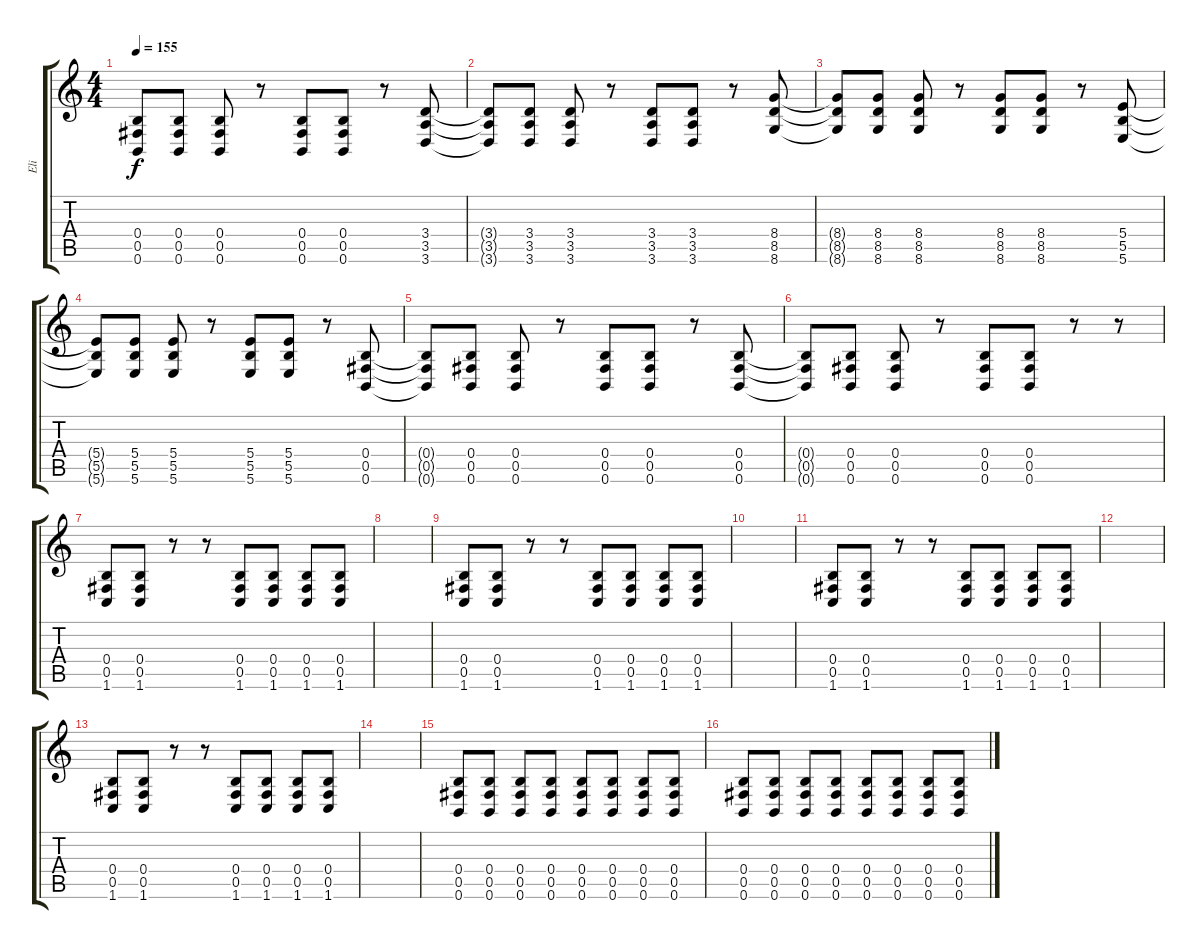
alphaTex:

\track ("Eli" "Eli") {instrument distortionguitar}
\staff {score tabs}
\tuning (Db4 Ab3 E3 B2 Gb2 B1) {hide}
\ts (4 4)
\tempo 155
\clef g2
\ks c
(0.4{t} 0.5{t} 0.6{t}).8{dy f} (0.4 0.5 0.6).8 (0.4 0.5 0.6).8 r.8 (0.4 0.5 0.6).8 (0.4 0.5 0.6).8 r.8 (3.4 3.5 3.6).8 |
(3.4{t} 3.5{t} 3.6{t}).8 (3.4 3.5 3.6).8 (3.4 3.5 3.6).8 r.8 (3.4 3.5 3.6).8 (3.4 3.5 3.6).8 r.8 (8.4 8.5 8.6).8 |
(8.4{t} 8.5{t} 8.6{t}).8 (8.4 8.5 8.6).8 (8.4 8.5 8.6).8 r.8 (8.4 8.5 8.6).8 (8.4 8.5 8.6).8 r.8 (5.4 5.5 5.6).8 |
(5.4{t} 5.5{t} 5.6{t}).8 (5.4 5.5 5.6).8 (5.4 5.5 5.6).8 r.8 (5.4 5.5 5.6).8 (5.4 5.5 5.6).8 r.8 (0.4 0.5 0.6).8 |
(0.4{t} 0.5{t} 0.6{t}).8 (0.4 0.5 0.6).8 (0.4 0.5 0.6).8 r.8 (0.4 0.5 0.6).8 (0.4 0.5 0.6).8 r.8 (0.4 0.5 0.6).8 |
(0.4{t} 0.5{t} 0.6{t}).8 (0.4 0.5 0.6).8 (0.4 0.5 0.6).8 r.8 (0.4 0.5 0.6).8 (0.4 0.5 0.6).8 r.8 r.8 |
(0.4 0.5 1.6).8 (0.4 0.5 1.6).8 r.8 r.8 (0.4 0.5 1.6).8 (0.4 0.5 1.6).8 (0.4 0.5 1.6).8 (0.4 0.5 1.6).8 |
|
(0.4 0.5 1.6).8 (0.4 0.5 1.6).8 r.8 r.8 (0.4 0.5 1.6).8 (0.4 0.5 1.6).8 (0.4 0.5 1.6).8 (0.4 0.5 1.6).8 |
|
(0.4 0.5 1.6).8 (0.4 0.5 1.6).8 r.8 r.8 (0.4 0.5 1.6).8 (0.4 0.5 1.6).8 (0.4 0.5 1.6).8 (0.4 0.5 1.6).8 |
|
(0.4 0.5 1.6).8 (0.4 0.5 1.6).8 r.8 r.8 (0.4 0.5 1.6).8 (0.4 0.5 1.6).8 (0.4 0.5 1.6).8 (0.4 0.5 1.6).8 |
|
(0.4 0.5 0.6).8 (0.4 0.5 0.6).8 (0.4 0.5 0.6).8 (0.4 0.5 0.6).8 (0.4 0.5 0.6).8 (0.4 0.5 0.6).8 (0.4 0.5 0.6).8 (0.4 0.5 0.6).8 |
(0.4 0.5 0.6).8 (0.4 0.5 0.6).8 (0.4 0.5 0.6).8 (0.4 0.5 0.6).8 (0.4 0.5 0.6).8 (0.4 0.5 0.6).8 (0.4 0.5 0.6).8 (0.4 0.5 0.6).8
